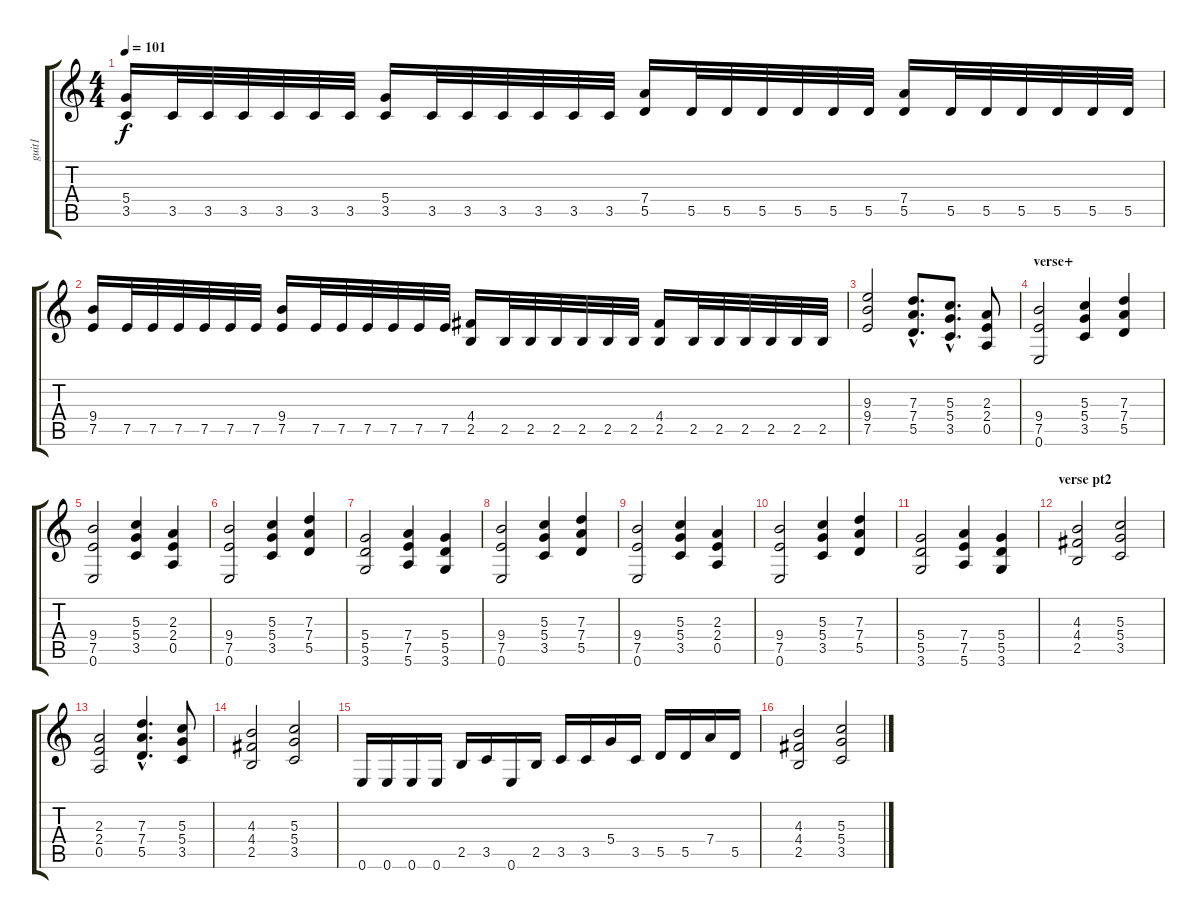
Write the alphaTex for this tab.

\track ("guit1" "guit1") {instrument acousticguitarsteel}
\staff {score tabs}
\tuning (E4 B3 G3 D3 A2 E2) {hide}
\ts (4 4)
\tempo 101
\clef g2
\ks c
(5.4 3.5).16{dy f} 3.5.32 3.5.32 3.5.32 3.5.32 3.5.32 3.5.32 (5.4 3.5).16 3.5.32 3.5.32 3.5.32 3.5.32 3.5.32 3.5.32 (7.4 5.5).16 5.5.32 5.5.32 5.5.32 5.5.32 5.5.32 5.5.32 (7.4 5.5).16 5.5.32 5.5.32 5.5.32 5.5.32 5.5.32 5.5.32 |
(9.4 7.5).16 7.5.32 7.5.32 7.5.32 7.5.32 7.5.32 7.5.32 (9.4 7.5).16 7.5.32 7.5.32 7.5.32 7.5.32 7.5.32 7.5.32 (4.4 2.5).16 2.5.32 2.5.32 2.5.32 2.5.32 2.5.32 2.5.32 (4.4 2.5).16 2.5.32 2.5.32 2.5.32 2.5.32 2.5.32 2.5.32 |
(9.3 9.4 7.5).2 (7.3{hac} 7.4{hac} 5.5{hac}).8{d} (5.3{hac} 5.4{hac} 3.5{hac}).8{d} (2.3 2.4 0.5).8 |
\section ("" "verse+")
(9.4 7.5 0.6).2{instrument distortionguitar} (5.3 5.4 3.5).4 (7.3 7.4 5.5).4 |
(9.4 7.5 0.6).2 (5.3 5.4 3.5).4 (2.3 2.4 0.5).4 |
(9.4 7.5 0.6).2 (5.3 5.4 3.5).4 (7.3 7.4 5.5).4 |
(5.4 5.5 3.6).2 (7.4 7.5 5.6).4 (5.4 5.5 3.6).4 |
(9.4 7.5 0.6).2{instrument distortionguitar} (5.3 5.4 3.5).4 (7.3 7.4 5.5).4 |
(9.4 7.5 0.6).2 (5.3 5.4 3.5).4 (2.3 2.4 0.5).4 |
(9.4 7.5 0.6).2 (5.3 5.4 3.5).4 (7.3 7.4 5.5).4 |
(5.4 5.5 3.6).2 (7.4 7.5 5.6).4 (5.4 5.5 3.6).4 |
\section ("" "verse pt2")
(4.3 4.4 2.5).2{instrument distortionguitar} (5.3 5.4 3.5).2 |
(2.3 2.4 0.5).2 (7.3{hac} 7.4{hac} 5.5{hac}).4{d} (5.3 5.4 3.5).8 |
(4.3 4.4 2.5).2 (5.3 5.4 3.5).2 |
0.6.16 0.6.16 0.6.16 0.6.16 2.5.16 3.5.16 0.6.16 2.5.16 3.5.16 3.5.16 5.4.16 3.5.16 5.5.16 5.5.16 7.4.16 5.5.16 |
(4.3 4.4 2.5).2{instrument distortionguitar} (5.3 5.4 3.5).2
